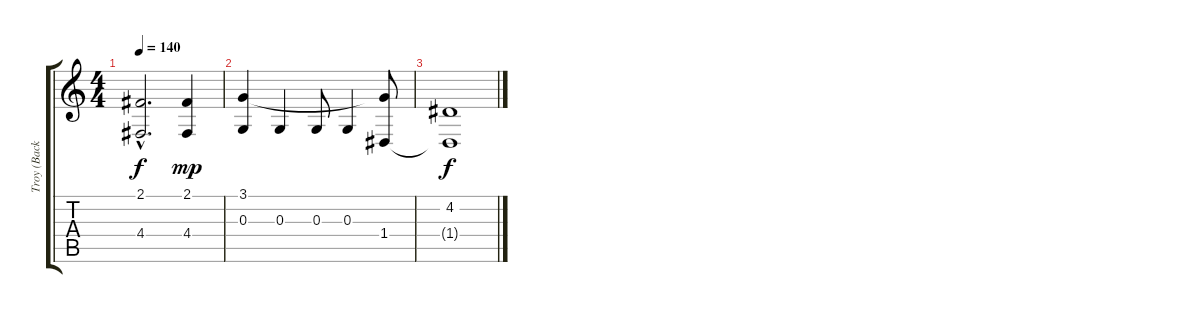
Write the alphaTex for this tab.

\track ("Troy (Backing Vocals)" "Troy (Back") {instrument lead2sawtooth}
\staff {score tabs}
\tuning (E4 B3 G3 D3 A2 E2) {hide}
\ts (4 4)
\tempo 140
\clef g2
\ks c
(2.1{hac t} 4.4{hac t}).2{d dy f} (2.1 4.4).4{dy mp} |
(3.1 0.3).4 0.3.4 0.3.8 0.3.4 (3.1{t} 1.4).8 |
(4.2 1.4{t}).1{dy f}
